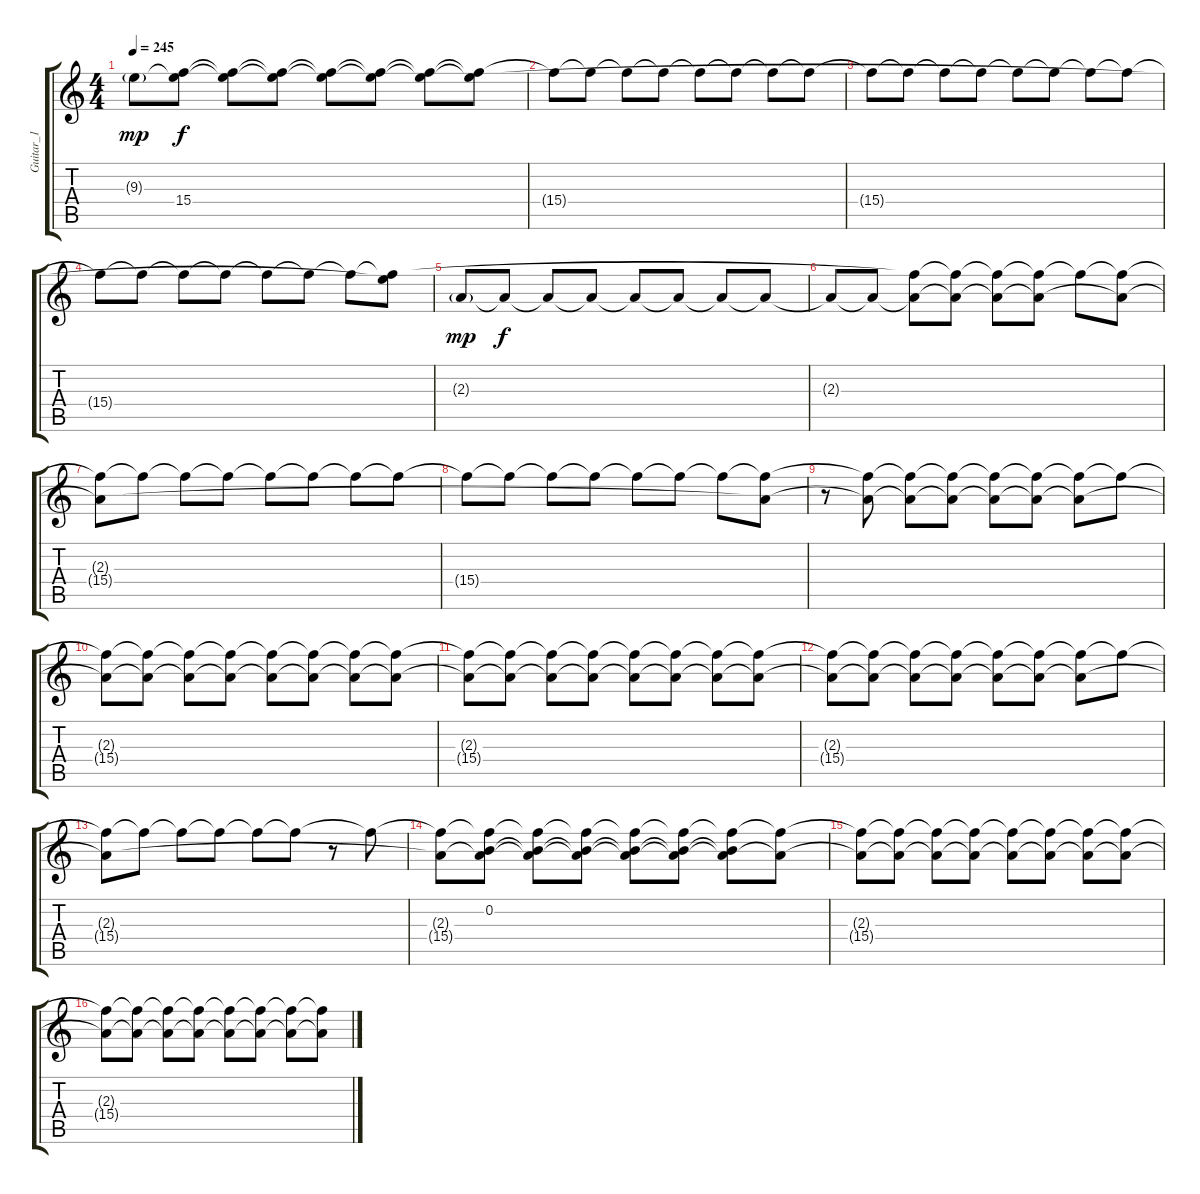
\track ("Guitar_1" "Guitar_1") {instrument electricguitarjazz}
\staff {score tabs}
\tuning (E4 B3 G3 D3 A2 E2) {hide}
\ts (4 4)
\tempo 245
\clef g2
\ks c
9.3{g}.8{dy mp volume 9} (9.3{t} 15.4{t}).8{dy f} (9.3{t} 15.4{t}).8 (9.3{t} 15.4{t}).8 (9.3{t} 15.4{t}).8 (9.3{t} 15.4{t}).8 (9.3{t} 15.4{t}).8 (9.3{t} 15.4{t}).8 |
15.4{t}.8 15.4{t}.8 15.4{t}.8 15.4{t}.8 15.4{t}.8 15.4{t}.8 15.4{t}.8 15.4{t}.8 |
15.4{t}.8{volume 5} 15.4{t}.8 15.4{t}.8 15.4{t}.8 15.4{t}.8 15.4{t}.8 15.4{t}.8 15.4{t}.8 |
15.4{t}.8 15.4{t}.8 15.4{t}.8 15.4{t}.8 15.4{t}.8 15.4{t}.8 15.4{t}.8 (9.3{t} 15.4{t}).8 |
2.3{g}.8{dy mp volume 6} 2.3{t}.8{dy f} 2.3{t}.8 2.3{t}.8 2.3{t}.8 2.3{t}.8 2.3{t}.8 2.3{t}.8 |
2.3{t}.8 2.3{t}.8 (2.3{t} 15.4{t}).8 (2.3{t} 15.4{t}).8 (2.3{t} 15.4{t}).8 (2.3{t} 15.4{t}).8 15.4{t}.8 (2.3{t} 15.4{t}).8 |
(2.3{t} 15.4{t}).8 15.4{t}.8 15.4{t}.8 15.4{t}.8 15.4{t}.8 15.4{t}.8 15.4{t}.8 15.4{t}.8 |
15.4{t}.8 15.4{t}.8 15.4{t}.8 15.4{t}.8 15.4{t}.8 15.4{t}.8 15.4{t}.8 (2.3{t} 15.4{t}).8 |
r.8{volume 3} (2.3{t} 15.4{t}).8 (2.3{t} 15.4{t}).8 (2.3{t} 15.4{t}).8 (2.3{t} 15.4{t}).8 (2.3{t} 15.4{t}).8 (2.3{t} 15.4{t}).8 15.4{t}.8 |
(2.3{t} 15.4{t}).8 (2.3{t} 15.4{t}).8 (2.3{t} 15.4{t}).8 (2.3{t} 15.4{t}).8 (2.3{t} 15.4{t}).8 (2.3{t} 15.4{t}).8 (2.3{t} 15.4{t}).8 (2.3{t} 15.4{t}).8 |
(2.3{t} 15.4{t}).8 (2.3{t} 15.4{t}).8 (2.3{t} 15.4{t}).8 (2.3{t} 15.4{t}).8 (2.3{t} 15.4{t}).8 (2.3{t} 15.4{t}).8 (2.3{t} 15.4{t}).8 (2.3{t} 15.4{t}).8 |
(2.3{t} 15.4{t}).8 (2.3{t} 15.4{t}).8 (2.3{t} 15.4{t}).8 (2.3{t} 15.4{t}).8 (2.3{t} 15.4{t}).8 (2.3{t} 15.4{t}).8 (2.3{t} 15.4{t}).8 15.4{t}.8 |
(2.3{t} 15.4{t}).8 15.4{t}.8 15.4{t}.8 15.4{t}.8 15.4{t}.8 15.4{t}.8 r.8 15.4{t}.8 |
(2.3{t} 15.4{t}).8 (0.2 2.3{t} 15.4{t}).8 (0.2{t} 2.3{t} 15.4{t}).8 (0.2{t} 2.3{t} 15.4{t}).8 (0.2{t} 2.3{t} 15.4{t}).8 (0.2{t} 2.3{t} 15.4{t}).8 (0.2{t} 2.3{t} 15.4{t}).8 (2.3{t} 15.4{t}).8 |
(2.3{t} 15.4{t}).8 (2.3{t} 15.4{t}).8 (2.3{t} 15.4{t}).8 (2.3{t} 15.4{t}).8 (2.3{t} 15.4{t}).8 (2.3{t} 15.4{t}).8 (2.3{t} 15.4{t}).8 (2.3{t} 15.4{t}).8 |
(2.3{t} 15.4{t}).8 (2.3{t} 15.4{t}).8 (2.3{t} 15.4{t}).8 (2.3{t} 15.4{t}).8 (2.3{t} 15.4{t}).8 (2.3{t} 15.4{t}).8 (2.3{t} 15.4{t}).8 (2.3{t} 15.4{t}).8
